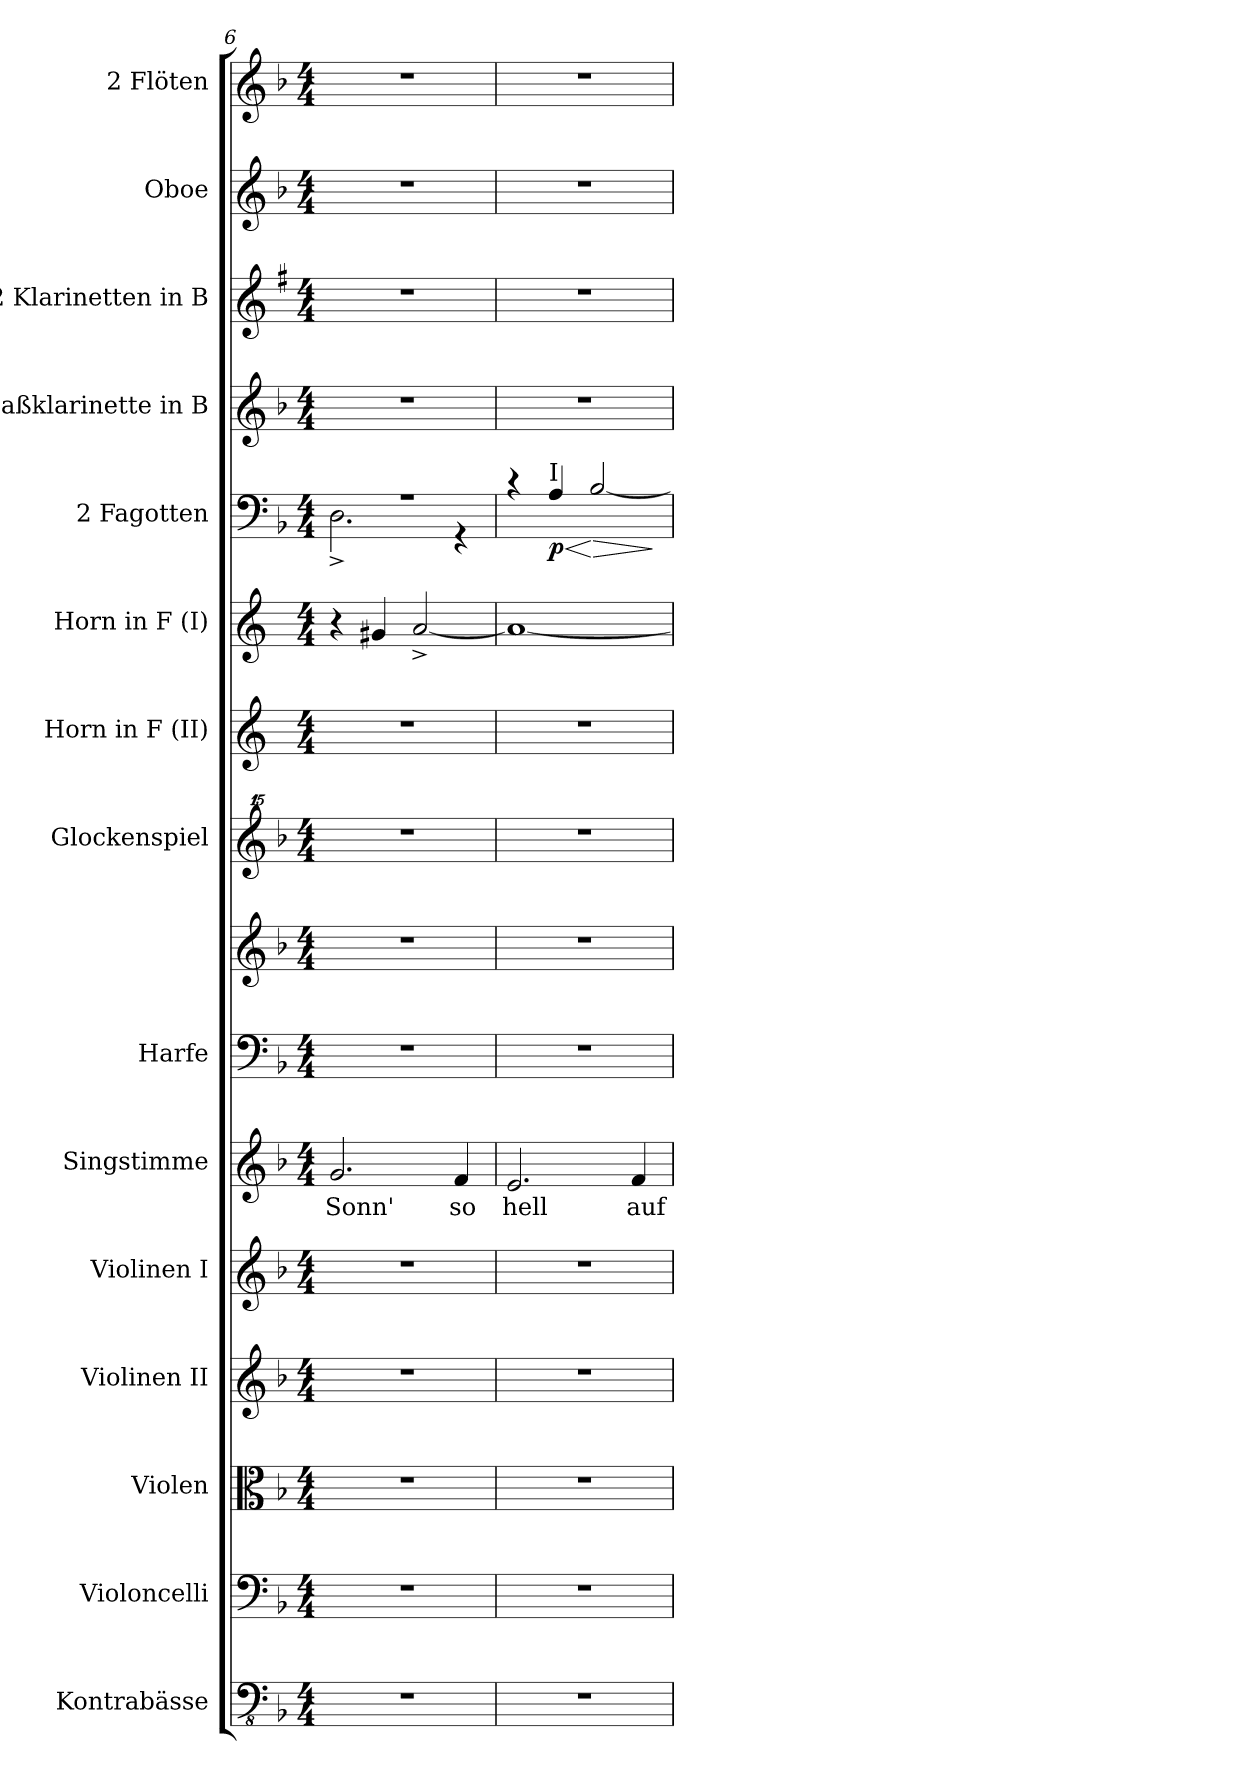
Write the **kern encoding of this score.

**kern	**kern	**kern	**kern	**kern	**kern	**text	**kern	**kern	**kern	**kern	**kern	**kern	**dynam	**kern	**kern	**kern	**kern
*part15	*part14	*part13	*part12	*part11	*part10	*part10	*part9	*part9	*part8	*part7	*part6	*part5	*part5	*part4	*part3	*part2	*part1
*staff16	*staff15	*staff14	*staff13	*staff12	*staff11	*staff11	*staff10	*staff9	*staff8	*staff7	*staff6	*staff5	*staff5	*staff4	*staff3	*staff2	*staff1
*I"Kontrabässe	*I"Violoncelli	*I"Violen	*I"Violinen II	*I"Violinen I	*I"Singstimme	*	*I"Harfe	*	*I"Glockenspiel	*I"Horn in F (II)	*I"Horn in F (I)	*I"2 Fagotten	*	*I"Baßklarinette in B	*I"2 Klarinetten in B	*I"Oboe	*I"2 Flöten
*I'Kb.	*I'Vc.	*	*I'Vl. II	*I'Vl. I	*I'Singst.	*	*I'Hf.	*	*I'Glk.	*I'Hr. II	*I'Hr. I	*I'Fg.	*	*I'Bklar. (B)	*I'Klar. (B)	*I'Ob.	*I'Fl.
*clefFv4	*clefF4	*clefC3	*clefG2	*clefG2	*clefG2	*	*clefF4	*clefG2	*clefG^^2	*clefG2	*clefG2	*clefF4	*	*clefG2	*clefG2	*clefG2	*clefG2
*	*	*	*	*	*	*	*	*	*	*ITrd4c7	*ITrd4c7	*	*	*ITrd8c14	*ITrd1c2	*	*
*k[b-]	*k[b-]	*k[b-]	*k[b-]	*k[b-]	*k[b-]	*	*k[b-]	*k[b-]	*k[b-]	*k[b-]	*k[b-]	*k[b-]	*	*k[b-]	*k[b-]	*k[b-]	*k[b-]
*M4/4	*M4/4	*M4/4	*M4/4	*M4/4	*M4/4	*	*M4/4	*M4/4	*M4/4	*M4/4	*M4/4	*M4/4	*	*M4/4	*M4/4	*M4/4	*M4/4
=6	=6	=6	=6	=6	=6	=6	=6	=6	=6	=6	=6	=6	=6	=6	=6	=6	=6
!	!	!	!	!	!	!LO:LY:b	!	!	!	!	!	!	!	!	!	!	!
*	*	*	*	*	*	*	*	*	*	*	*	*^	*	*	*	*	*
1r	1r	1r	1r	1r	2.g/	Sonn'	1r	1r	1r	1r	4r	1r	2.D^\	.	1r	1r	1r	1r
.	.	.	.	.	.	.	.	.	.	.	4c#X/	.	.	.	.	.	.	.
.	.	.	.	.	.	.	.	.	.	.	[2d^/	.	.	.	.	.	.	.
!	!	!	!	!	!	!LO:LY:b	!	!	!	!	!	!	!	!	!	!	!	!
.	.	.	.	.	4f/	so	.	.	.	.	.	.	4r	.	.	.	.	.
=7	=7	=7	=7	=7	=7	=7	=7	=7	=7	=7	=7	=7	=7	=7	=7	=7	=7	=7
!	!	!	!	!	!	!LO:LY:b	!	!	!	!	!	!	!	!	!	!	!	!
*	*	*	*	*	*	*	*	*	*	*	*	*v	*v	*	*	*	*	*
1r	1r	1r	1r	1r	2.e/	hell	1r	1r	1r	1r	1d_	4rc	.	1r	1r	1r	1r
!	!	!	!	!	!	!	!	!	!	!	!	!LO:TX:a:t=I	!	!	!	!	!
!	!	!	!	!	!	!	!	!	!	!	!	!	!LO:HP:b	!	!	!	!
!	!	!	!	!	!	!	!	!	!	!	!	!	!LO:DY:n=1:b	!	!	!	!
.	.	.	.	.	.	.	.	.	.	.	.	4A/	< p	.	.	.	.
!	!	!	!	!	!	!	!	!	!	!	!	!	!LO:HP:n=1:b	!	!	!	!
.	.	.	.	.	.	.	.	.	.	.	.	[2B-/	[ >	.	.	.	.
!	!	!	!	!	!	!LO:LY:b	!	!	!	!	!	!	!	!	!	!	!
.	.	.	.	.	4f/	auf-	.	.	.	.	.	.	.	.	.	.	.
.	.	.	.	.	.	.	.	.	.	.	.	.	]	.	.	.	.
=	=	=	=	=	=	=	=	=	=	=	=	=	=	=	=	=	=
*-	*-	*-	*-	*-	*-	*-	*-	*-	*-	*-	*-	*-	*-	*-	*-	*-	*-
